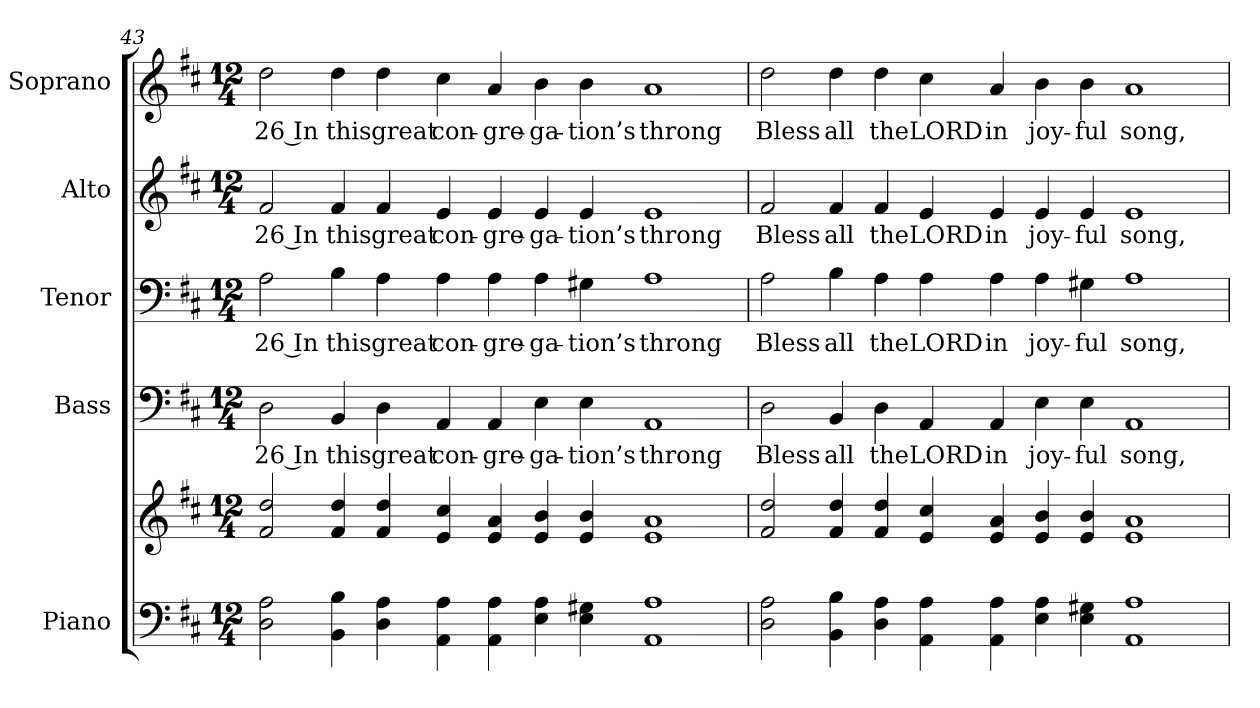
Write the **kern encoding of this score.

**kern	**kern	**kern	**text	**kern	**text	**kern	**text	**kern	**text
*part5	*part5	*part4	*part4	*part3	*part3	*part2	*part2	*part1	*part1
*staff6	*staff5	*staff4	*staff4	*staff3	*staff3	*staff2	*staff2	*staff1	*staff1
*I"Piano	*	*I"Bass	*	*I"Tenor	*	*I"Alto	*	*I"Soprano	*
*I'Pno.	*	*I'B.	*	*I'T.	*	*I'A.	*	*I'S.	*
!!LO:PB:g=z
*clefF4	*clefG2	*clefF4	*	*clefF4	*	*clefG2	*	*clefG2	*
*k[f#c#]	*k[f#c#]	*k[f#c#]	*	*k[f#c#]	*	*k[f#c#]	*	*k[f#c#]	*
*D:	*D:	*D:	*	*D:	*	*D:	*	*D:	*
*M12/4	*M12/4	*M12/4	*	*M12/4	*	*M12/4	*	*M12/4	*
=43	=43	=43	=43	=43	=43	=43	=43	=43	=43
!	!	!	!LO:LY:b:color=#000000	!	!	!	!	!	!
!	!	!	!	!	!LO:LY:b:color=#000000	!	!	!	!
!	!	!	!	!	!	!	!LO:LY:b:color=#000000	!	!
!	!	!	!	!	!	!	!	!	!LO:LY:b:color=#000000
2Di\ 2Ai	2f#i/ 2ddi	2Di\	26 In	2Ai\	26 In	2f#i/	26 In	2ddi\	26 In
!	!	!	!LO:LY:b:color=#000000	!	!	!	!	!	!
!	!	!	!	!	!LO:LY:b:color=#000000	!	!	!	!
!	!	!	!	!	!	!	!LO:LY:b:color=#000000	!	!
!	!	!	!	!	!	!	!	!	!LO:LY:b:color=#000000
4BBi\ 4Bi	4f#i/ 4ddi	4BBi/	this	4Bi\	this	4f#i/	this	4ddi\	this
!	!	!	!LO:LY:b:color=#000000	!	!	!	!	!	!
!	!	!	!	!	!LO:LY:b:color=#000000	!	!	!	!
!	!	!	!	!	!	!	!LO:LY:b:color=#000000	!	!
!	!	!	!	!	!	!	!	!	!LO:LY:b:color=#000000
4Di\ 4Ai	4f#i/ 4ddi	4Di\	great	4Ai\	great	4f#i/	great	4ddi\	great
!	!	!	!LO:LY:b:color=#000000	!	!	!	!	!	!
!	!	!	!	!	!LO:LY:b:color=#000000	!	!	!	!
!	!	!	!	!	!	!	!LO:LY:b:color=#000000	!	!
!	!	!	!	!	!	!	!	!	!LO:LY:b:color=#000000
4AAi\ 4Ai	4ei/ 4cc#i	4AAi/	con-	4Ai\	con-	4ei/	con-	4cc#i\	con-
!	!	!	!LO:LY:b:color=#000000	!	!	!	!	!	!
!	!	!	!	!	!LO:LY:b:color=#000000	!	!	!	!
!	!	!	!	!	!	!	!LO:LY:b:color=#000000	!	!
!	!	!	!	!	!	!	!	!	!LO:LY:b:color=#000000
4AAi\ 4Ai	4ei/ 4ai	4AAi/	-gre-	4Ai\	-gre-	4ei/	-gre-	4ai/	-gre-
!	!	!	!LO:LY:b:color=#000000	!	!	!	!	!	!
!	!	!	!	!	!LO:LY:b:color=#000000	!	!	!	!
!	!	!	!	!	!	!	!LO:LY:b:color=#000000	!	!
!	!	!	!	!	!	!	!	!	!LO:LY:b:color=#000000
4Ei\ 4Ai	4ei/ 4bi	4Ei\	-ga-	4Ai\	-ga-	4ei/	-ga-	4bi\	-ga-
!	!	!	!LO:LY:b:color=#000000	!	!	!	!	!	!
!	!	!	!	!	!LO:LY:b:color=#000000	!	!	!	!
!	!	!	!	!	!	!	!LO:LY:b:color=#000000	!	!
!	!	!	!	!	!	!	!	!	!LO:LY:b:color=#000000
4Ei\ 4G#Xi	4ei/ 4bi	4Ei\	-tion’s	4G#Xi\	-tion’s	4ei/	-tion’s	4bi\	-tion’s
!	!	!	!LO:LY:b:color=#000000	!	!	!	!	!	!
!	!	!	!	!	!LO:LY:b:color=#000000	!	!	!	!
!	!	!	!	!	!	!	!LO:LY:b:color=#000000	!	!
!	!	!	!	!	!	!	!	!	!LO:LY:b:color=#000000
1AAi 1Ai	1ei 1ai	1AAi	throng	1Ai	throng	1ei	throng	1ai	throng
=44	=44	=44	=44	=44	=44	=44	=44	=44	=44
!	!	!	!LO:LY:b:color=#000000	!	!	!	!	!	!
!	!	!	!	!	!LO:LY:b:color=#000000	!	!	!	!
!	!	!	!	!	!	!	!LO:LY:b:color=#000000	!	!
!	!	!	!	!	!	!	!	!	!LO:LY:b:color=#000000
2Di\ 2Ai	2f#i/ 2ddi	2Di\	Bless	2Ai\	Bless	2f#i/	Bless	2ddi\	Bless
!	!	!	!LO:LY:b:color=#000000	!	!	!	!	!	!
!	!	!	!	!	!LO:LY:b:color=#000000	!	!	!	!
!	!	!	!	!	!	!	!LO:LY:b:color=#000000	!	!
!	!	!	!	!	!	!	!	!	!LO:LY:b:color=#000000
4BBi\ 4Bi	4f#i/ 4ddi	4BBi/	all	4Bi\	all	4f#i/	all	4ddi\	all
!	!	!	!LO:LY:b:color=#000000	!	!	!	!	!	!
!	!	!	!	!	!LO:LY:b:color=#000000	!	!	!	!
!	!	!	!	!	!	!	!LO:LY:b:color=#000000	!	!
!	!	!	!	!	!	!	!	!	!LO:LY:b:color=#000000
4Di\ 4Ai	4f#i/ 4ddi	4Di\	the	4Ai\	the	4f#i/	the	4ddi\	the
!	!	!	!LO:LY:b:color=#000000	!	!	!	!	!	!
!	!	!	!	!	!LO:LY:b:color=#000000	!	!	!	!
!	!	!	!	!	!	!	!LO:LY:b:color=#000000	!	!
!	!	!	!	!	!	!	!	!	!LO:LY:b:color=#000000
4AAi\ 4Ai	4ei/ 4cc#i	4AAi/	LORD	4Ai\	LORD	4ei/	LORD	4cc#i\	LORD
!	!	!	!LO:LY:b:color=#000000	!	!	!	!	!	!
!	!	!	!	!	!LO:LY:b:color=#000000	!	!	!	!
!	!	!	!	!	!	!	!LO:LY:b:color=#000000	!	!
!	!	!	!	!	!	!	!	!	!LO:LY:b:color=#000000
4AAi\ 4Ai	4ei/ 4ai	4AAi/	in	4Ai\	in	4ei/	in	4ai/	in
!	!	!	!LO:LY:b:color=#000000	!	!	!	!	!	!
!	!	!	!	!	!LO:LY:b:color=#000000	!	!	!	!
!	!	!	!	!	!	!	!LO:LY:b:color=#000000	!	!
!	!	!	!	!	!	!	!	!	!LO:LY:b:color=#000000
4Ei\ 4Ai	4ei/ 4bi	4Ei\	joy-	4Ai\	joy-	4ei/	joy-	4bi\	joy-
!	!	!	!LO:LY:b:color=#000000	!	!	!	!	!	!
!	!	!	!	!	!LO:LY:b:color=#000000	!	!	!	!
!	!	!	!	!	!	!	!LO:LY:b:color=#000000	!	!
!	!	!	!	!	!	!	!	!	!LO:LY:b:color=#000000
4Ei\ 4G#Xi	4ei/ 4bi	4Ei\	-ful	4G#Xi\	-ful	4ei/	-ful	4bi\	-ful
!	!	!	!LO:LY:b:color=#000000	!	!	!	!	!	!
!	!	!	!	!	!LO:LY:b:color=#000000	!	!	!	!
!	!	!	!	!	!	!	!LO:LY:b:color=#000000	!	!
!	!	!	!	!	!	!	!	!	!LO:LY:b:color=#000000
1AAi 1Ai	1ei 1ai	1AAi	song,	1Ai	song,	1ei	song,	1ai	song,
=	=	=	=	=	=	=	=	=	=
*-	*-	*-	*-	*-	*-	*-	*-	*-	*-
